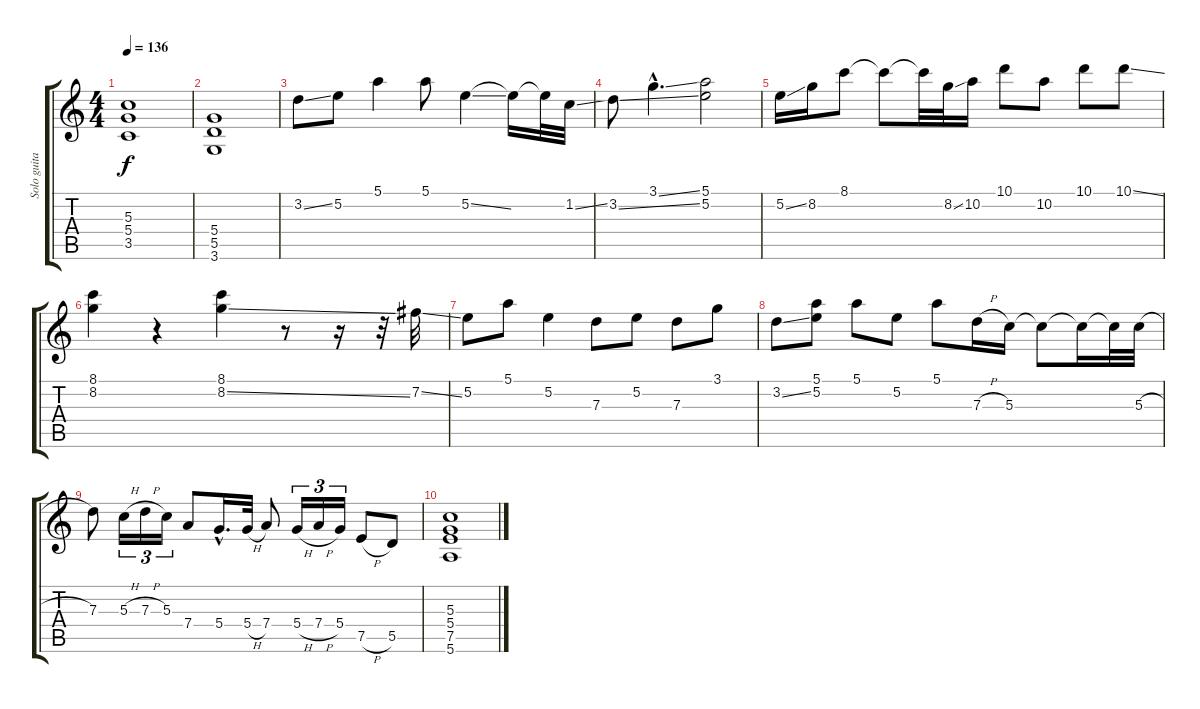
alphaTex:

\track ("Solo guitar" "Solo guita") {instrument overdrivenguitar}
\staff {score tabs}
\tuning (E4 B3 G3 D3 A2 E2) {hide}
\ts (4 4)
\tempo 136
\clef g2
\ks c
(5.3 5.4 3.5).1{dy f} |
(5.4 5.5 3.6).1 |
3.2{ss}.8 5.2.8 5.1.4 5.1.8 5.2{ss}.4 5.2{t}.16 5.2{t}.32 1.2{ss}.32 |
3.2{ss}.8 3.1{ss hac}.4{d} (5.1 5.2).2 |
5.2{ss}.16 8.2.16 8.1.8 8.1{t}.8 8.1{t}.32 8.2{ss}.32 10.2.16 10.1.8 10.2.8 10.1.8 10.1{ss}.8 |
(8.1 8.2).4 r.4 (8.1 8.2{ss}).4 r.8 r.16 r.32 7.2{ss}.32 |
5.2.8 5.1.8 5.2.4 7.3.8 5.2.8 7.3.8 3.1.8 |
3.2{ss}.8 (5.1 5.2).8 5.1.8 5.2.8 5.1.8 7.3{h}.16 5.3.16 5.3{t}.8 5.3{t}.16 5.3{t}.32 5.3{h}.32 |
7.3.8 5.3{h}.16{tu (3 2)} 7.3{h}.16{tu (3 2)} 5.3.16{tu (3 2)} 7.4.8 5.4{hac}.16{d} 5.4{h}.32 7.4.8 5.4{h}.16{tu (3 2)} 7.4{h}.16{tu (3 2)} 5.4.16{tu (3 2)} 7.5{h}.8 5.5.8 |
(5.3 5.4 7.5 5.6).1
